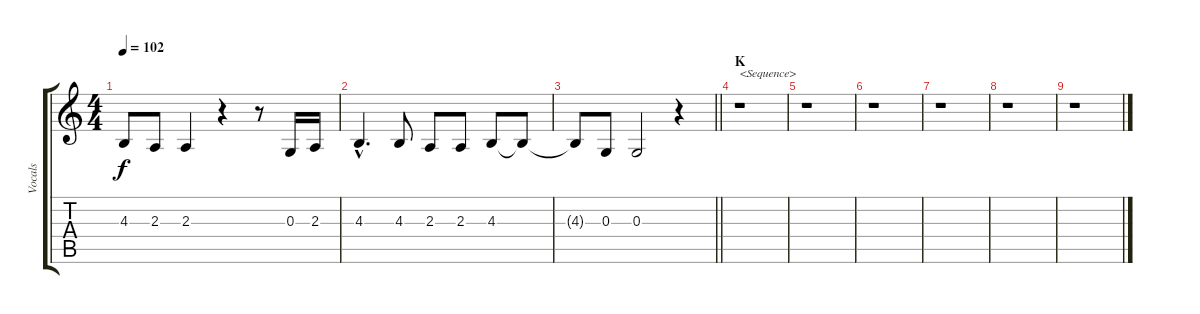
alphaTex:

\track ("Vocals" "Vocals") {instrument baritonesax}
\staff {score tabs}
\tuning (E4 B3 G3 D3 A2 E2) {hide}
\ts (4 4)
\tempo 102
\clef g2
\ks c
4.3.8{dy f} 2.3.8 2.3.4 r.4 r.8 0.3.16 2.3.16 |
4.3{hac}.4{d} 4.3.8 2.3.8 2.3.8 4.3.8 4.3{t}.8 |
\barLineRight lightlight
4.3{t}.8 0.3.8 0.3.2 r.4 |
\section ("" "K")
r.1{txt "<Sequence> "} |
r.1 |
r.1 |
r.1 |
r.1 |
r.1
